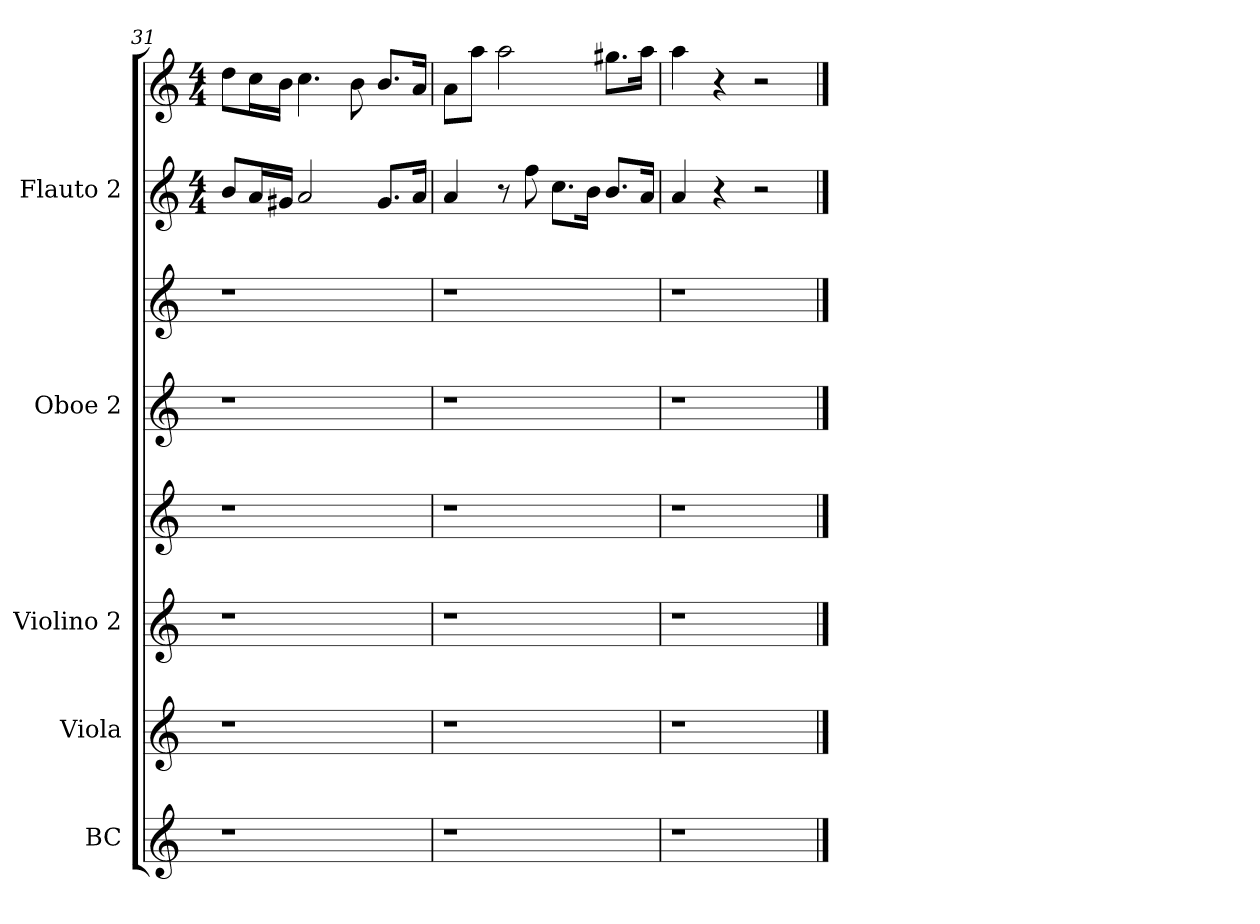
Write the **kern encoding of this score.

**kern	**kern	**kern	**kern	**kern	**kern	**kern	**kern
*part5	*part4	*part3	*part3	*part2	*part2	*part1	*part1
*staff8	*staff7	*staff6	*staff5	*staff4	*staff3	*staff2	*staff1
*I"BC	*I"Viola	*I"Violino 2	*	*I"Oboe 2	*	*I"Flauto 2	*
*	*I'Vla	*I'Vln	*	*I'Ob	*	*I'Fl.2	*
*clefG2	*clefG2	*clefG2	*clefG2	*clefG2	*clefG2	*clefG2	*clefG2
*k[]	*k[]	*k[]	*k[]	*k[]	*k[]	*k[]	*k[]
*	*	*	*	*	*	*M4/4	*M4/4
=31	=31	=31	=31	=31	=31	=31	=31
1r	1r	1r	1r	1r	1r	8b/L	8dd\L
.	.	.	.	.	.	16a/L	16cc\L
.	.	.	.	.	.	16g#X/JJ	16b\JJ
.	.	.	.	.	.	2a/	4.cc\
.	.	.	.	.	.	.	8b\
.	.	.	.	.	.	8.g#/L	8.b/L
.	.	.	.	.	.	16a/Jk	16a/Jk
=32	=32	=32	=32	=32	=32	=32	=32
1r	1r	1r	1r	1r	1r	4a/	8a\L
.	.	.	.	.	.	.	8aa\J
.	.	.	.	.	.	8r	2aa\
.	.	.	.	.	.	8ff\	.
.	.	.	.	.	.	8.cc\L	.
.	.	.	.	.	.	16b\Jk	.
.	.	.	.	.	.	8.b/L	8.gg#X\L
.	.	.	.	.	.	16a/Jk	16aa\Jk
!!LO:PB:g=z
=33	=33	=33	=33	=33	=33	=33	=33
1r	1r	1r	1r	1r	1r	4a/	4aa\
.	.	.	.	.	.	4r	4r
.	.	.	.	.	.	2r	2r
==	==	==	==	==	==	==	==
*-	*-	*-	*-	*-	*-	*-	*-
